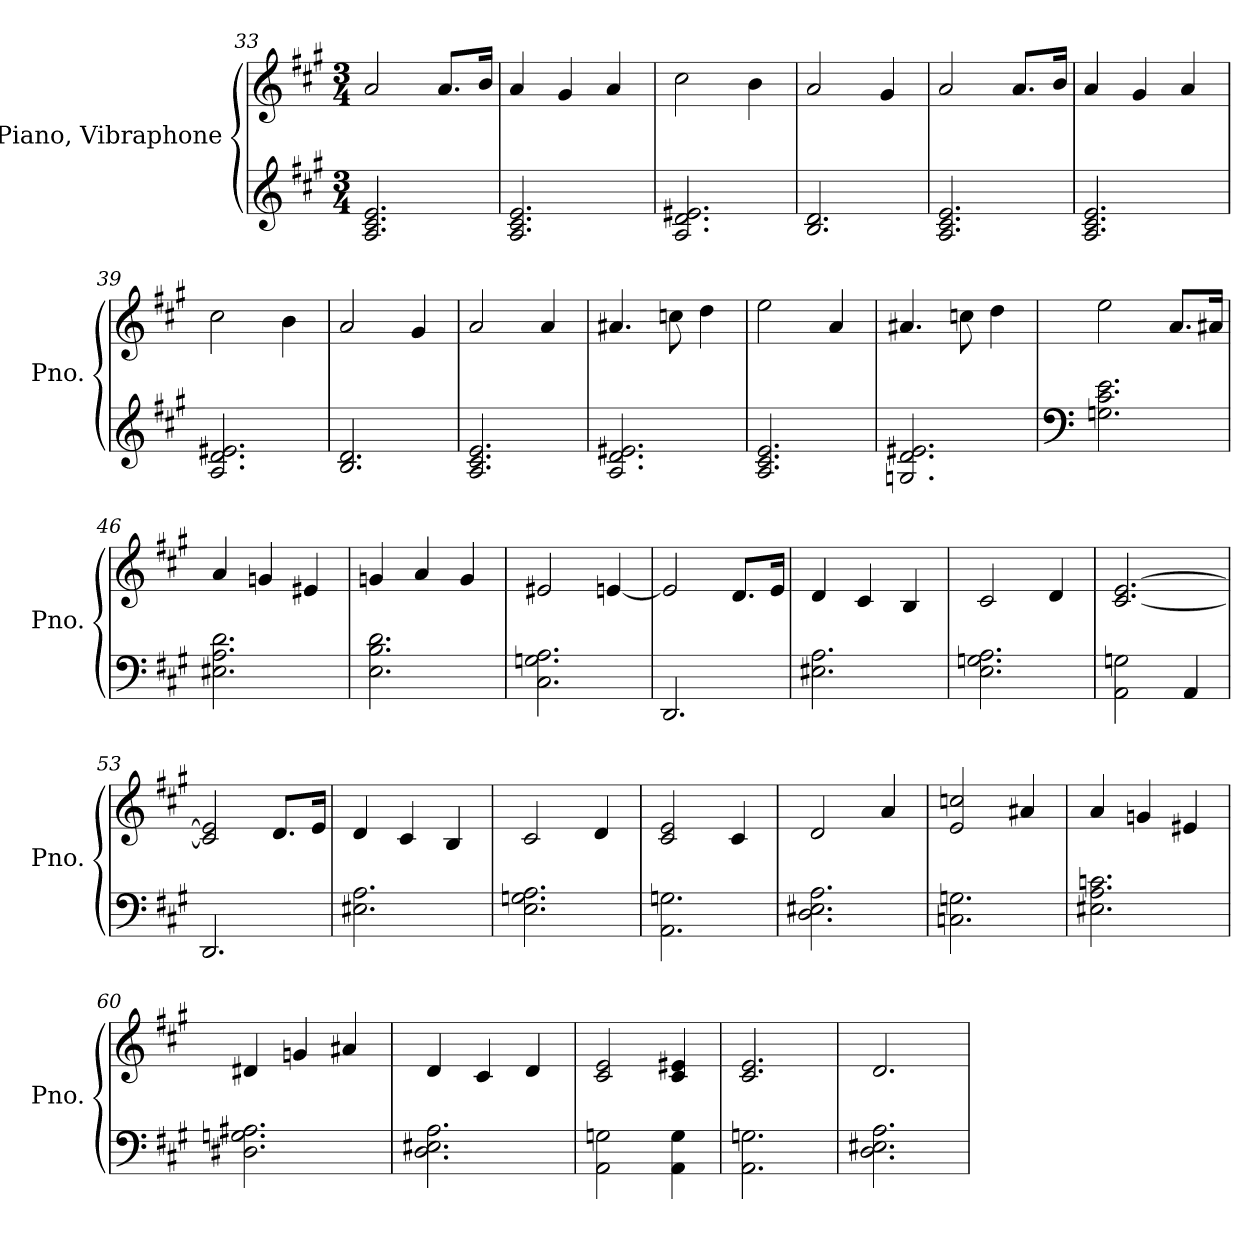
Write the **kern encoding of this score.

**kern	**kern
*part2	*part1
*staff2	*staff1
*I"Piano, Vibraphone	*I"Piano, Vibraphone
*I'Pno.	*I'Pno.
*clefG2	*clefG2
*k[f#c#g#]	*k[f#c#g#]
*M3/4	*M3/4
=33	=33
2.A/ 2.c#/ 2.e/	2a/
.	8.a/L
.	16b/Jk
=34	=34
2.A/ 2.c#/ 2.e/	4a/
.	4g#/
.	4a/
!!LO:LB:g=z
=35	=35
2.A/ 2.d/ 2.e#X/	2cc#\
.	4b\
=36	=36
2.B/ 2.d/	2a/
.	4g#/
=37	=37
2.A/ 2.c#/ 2.e/	2a/
.	8.a/L
.	16b/Jk
=38	=38
2.A/ 2.c#/ 2.e/	4a/
.	4g#/
.	4a/
=39	=39
2.A/ 2.d/ 2.e#X/	2cc#\
.	4b\
=40	=40
2.B/ 2.d/	2a/
.	4g#/
=41	=41
2.A/ 2.c#/ 2.e/	2a/
.	4a/
=42	=42
2.A/ 2.d/ 2.e#X/	4.a#X/
.	8ccn\
.	4dd\
=43	=43
2.A/ 2.c#/ 2.e/	2ee\
.	4a/
=44	=44
2.Gn/ 2.d/ 2.e#X/	4.a#X/
.	8ccn\
.	4dd\
!!LO:LB:g=z
=45	=45
*clefF4	*
2.Gn\ 2.c#\ 2.e\	2ee\
.	8.a/L
.	16a#X/Jk
=46	=46
2.E#X\ 2.A\ 2.d\	4a/
.	4gn/
.	4e#X/
=47	=47
2.E\ 2.B\ 2.d\	4gn/
.	4a/
.	4g/
=48	=48
2.C#\ 2.Gn\ 2.A\	2e#X/
.	[4en/
=49	=49
2.DD/	2e/]
.	8.d/L
.	16e/Jk
=50	=50
2.E#X\ 2.A\	4d/
.	4c#/
.	4B/
=51	=51
2.E\ 2.Gn\ 2.A\	2c#/
.	4d/
=52	=52
2AA\ 2Gn\	[2.c#/ [2.e/
4AA/	.
=53	=53
2.DD/	2c#/] 2e/]
.	8.d/L
.	16e/Jk
!!LO:PB:g=z
=54	=54
2.E#X\ 2.A\	4d/
.	4c#/
.	4B/
=55	=55
2.E\ 2.Gn\ 2.A\	2c#/
.	4d/
=56	=56
2.AA\ 2.Gn\	2c#/ 2e/
.	4c#/
=57	=57
2.D\ 2.E#X\ 2.A\	2d/
.	4a/
=58	=58
2.Cn\ 2.Gn\	2e/ 2ccn/
.	4a#X/
=59	=59
2.E#X\ 2.A\ 2.cn\	4a/
.	4gn/
.	4e#X/
=60	=60
2.D#X\ 2.Gn\ 2.A#X\	4d#X/
.	4gn/
.	4a#X/
=61	=61
2.D\ 2.E#X\ 2.A\	4d/
.	4c#/
.	4d/
!!LO:LB:g=z
=62	=62
2AA\ 2Gn\	2c#/ 2e/
4AA\ 4G\	4c#/ 4e#X/
=63	=63
2.AA\ 2.Gn\	2.c#/ 2.e/
=64	=64
2.D\ 2.E#X\ 2.A\	2.d/
=	=
*-	*-
